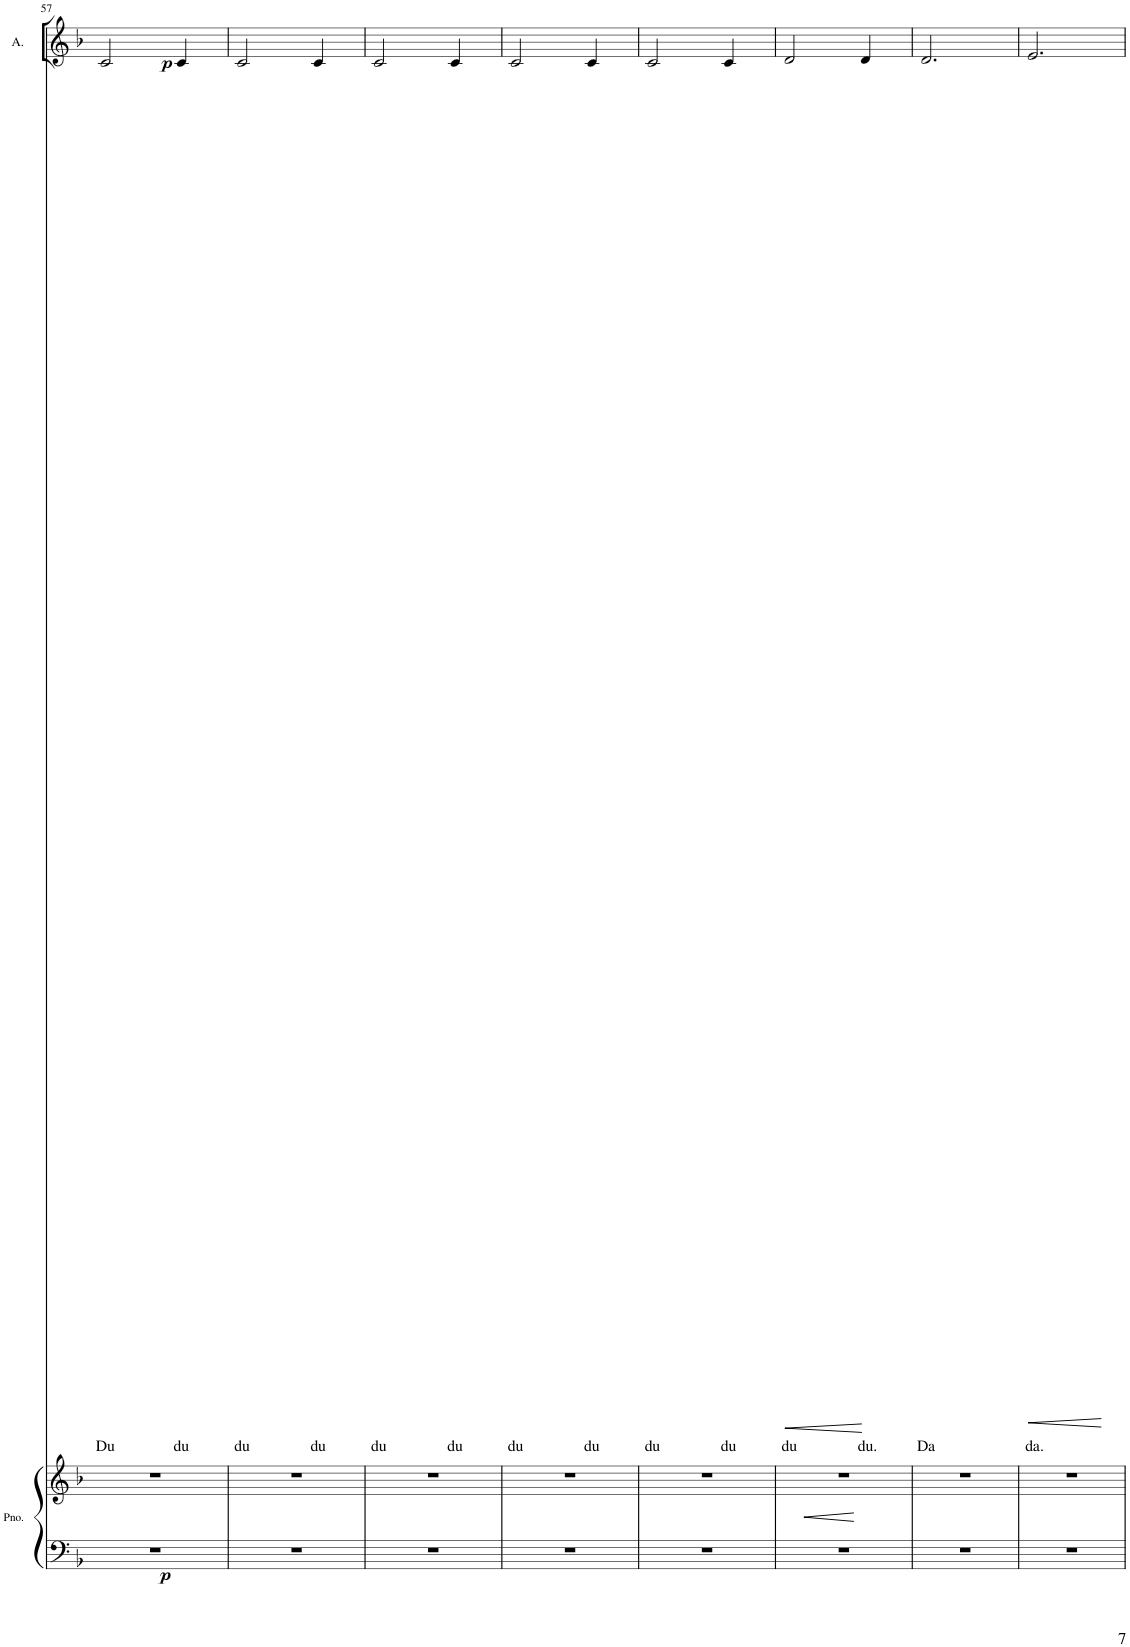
**kern	**text	**dynam
*part1	*part1	*part1
*staff1	*staff1	*staff1
*I"Alto	*	*
*I'A.	*	*
!!LO:PB:g=z
*clefG2	*	*
*k[b-]	*	*
*M3/4	*	*
=57	=57	=57
!	!LO:LY:b	!LO:DY:b
2c/	Du	p
!	!LO:LY:b	!
4c/	du	.
=58	=58	=58
!	!LO:LY:b	!
2c/	du	.
!	!LO:LY:b	!
4c/	du	.
=59	=59	=59
!	!LO:LY:b	!
2c/	du	.
!	!LO:LY:b	!
4c/	du	.
=60	=60	=60
!	!LO:LY:b	!
2c/	du	.
!	!LO:LY:b	!
4c/	du	.
=61	=61	=61
!	!LO:LY:b	!
2c/	du	.
!	!LO:LY:b	!
4c/	du	.
=62	=62	=62
!	!LO:LY:b	!LO:HP:b
2d/	du	<
!	!LO:LY:b	!
4d/	du.	[
=63	=63	=63
!	!LO:LY:b	!
2.d/	Da	.
=64	=64	=64
!	!LO:LY:b	!LO:HP:b
2.e/	da.	<
.	.	[
=	=	=
*-	*-	*-
